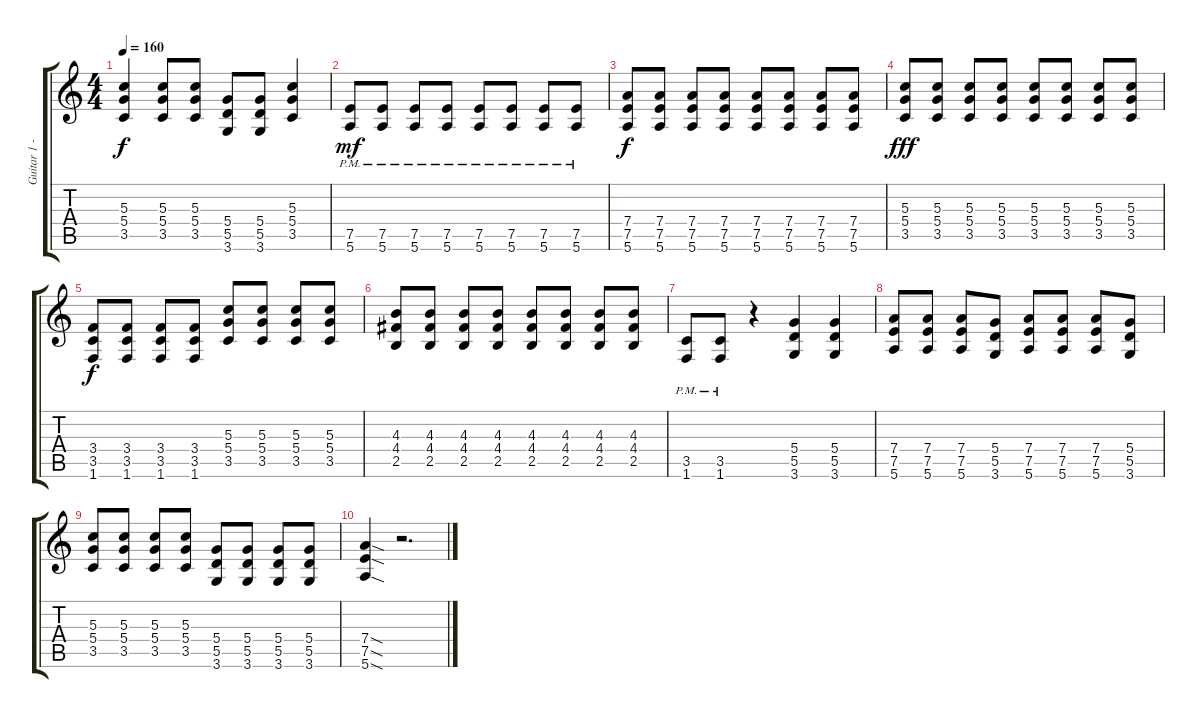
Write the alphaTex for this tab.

\track ("Guitar 1 - Greg Hetson" "Guitar 1 -") {instrument distortionguitar}
\staff {score tabs}
\tuning (E4 B3 G3 D3 A2 E2) {hide}
\ts (4 4)
\tempo 160
\clef g2
\ks c
(5.3 5.4 3.5).4{dy f} (5.3 5.4 3.5).8 (5.3 5.4 3.5).8 (5.4 5.5 3.6).8 (5.4 5.5 3.6).8 (5.3 5.4 3.5).4 |
(7.5{pm} 5.6{pm}).8{dy mf} (7.5{pm} 5.6{pm}).8 (7.5{pm} 5.6{pm}).8 (7.5{pm} 5.6{pm}).8 (7.5{pm} 5.6{pm}).8 (7.5{pm} 5.6{pm}).8 (7.5{pm} 5.6{pm}).8 (7.5{pm} 5.6{pm}).8 |
(7.4 7.5 5.6).8{dy f} (7.4 7.5 5.6).8 (7.4 7.5 5.6).8 (7.4 7.5 5.6).8 (7.4 7.5 5.6).8 (7.4 7.5 5.6).8 (7.4 7.5 5.6).8 (7.4 7.5 5.6).8 |
(5.3 5.4 3.5).8{dy fff} (5.3 5.4 3.5).8 (5.3 5.4 3.5).8 (5.3 5.4 3.5).8 (5.3 5.4 3.5).8 (5.3 5.4 3.5).8 (5.3 5.4 3.5).8 (5.3 5.4 3.5).8 |
(3.4 3.5 1.6).8{dy f} (3.4 3.5 1.6).8 (3.4 3.5 1.6).8 (3.4 3.5 1.6).8 (5.3 5.4 3.5).8 (5.3 5.4 3.5).8 (5.3 5.4 3.5).8 (5.3 5.4 3.5).8 |
(4.3 4.4 2.5).8 (4.3 4.4 2.5).8 (4.3 4.4 2.5).8 (4.3 4.4 2.5).8 (4.3 4.4 2.5).8 (4.3 4.4 2.5).8 (4.3 4.4 2.5).8 (4.3 4.4 2.5).8 |
(3.5{pm} 1.6{pm}).8 (3.5{pm} 1.6{pm}).8 r.4 (5.4 5.5 3.6).4 (5.4 5.5 3.6).4 |
(7.4 7.5 5.6).8 (7.4 7.5 5.6).8 (7.4 7.5 5.6).8 (5.4 5.5 3.6).8 (7.4 7.5 5.6).8 (7.4 7.5 5.6).8 (7.4 7.5 5.6).8 (5.4 5.5 3.6).8 |
(5.3 5.4 3.5).8 (5.3 5.4 3.5).8 (5.3 5.4 3.5).8 (5.3 5.4 3.5).8 (5.4 5.5 3.6).8 (5.4 5.5 3.6).8 (5.4 5.5 3.6).8 (5.4 5.5 3.6).8 |
(7.4{sod} 7.5{sod} 5.6{sod}).4 r.2{d}
